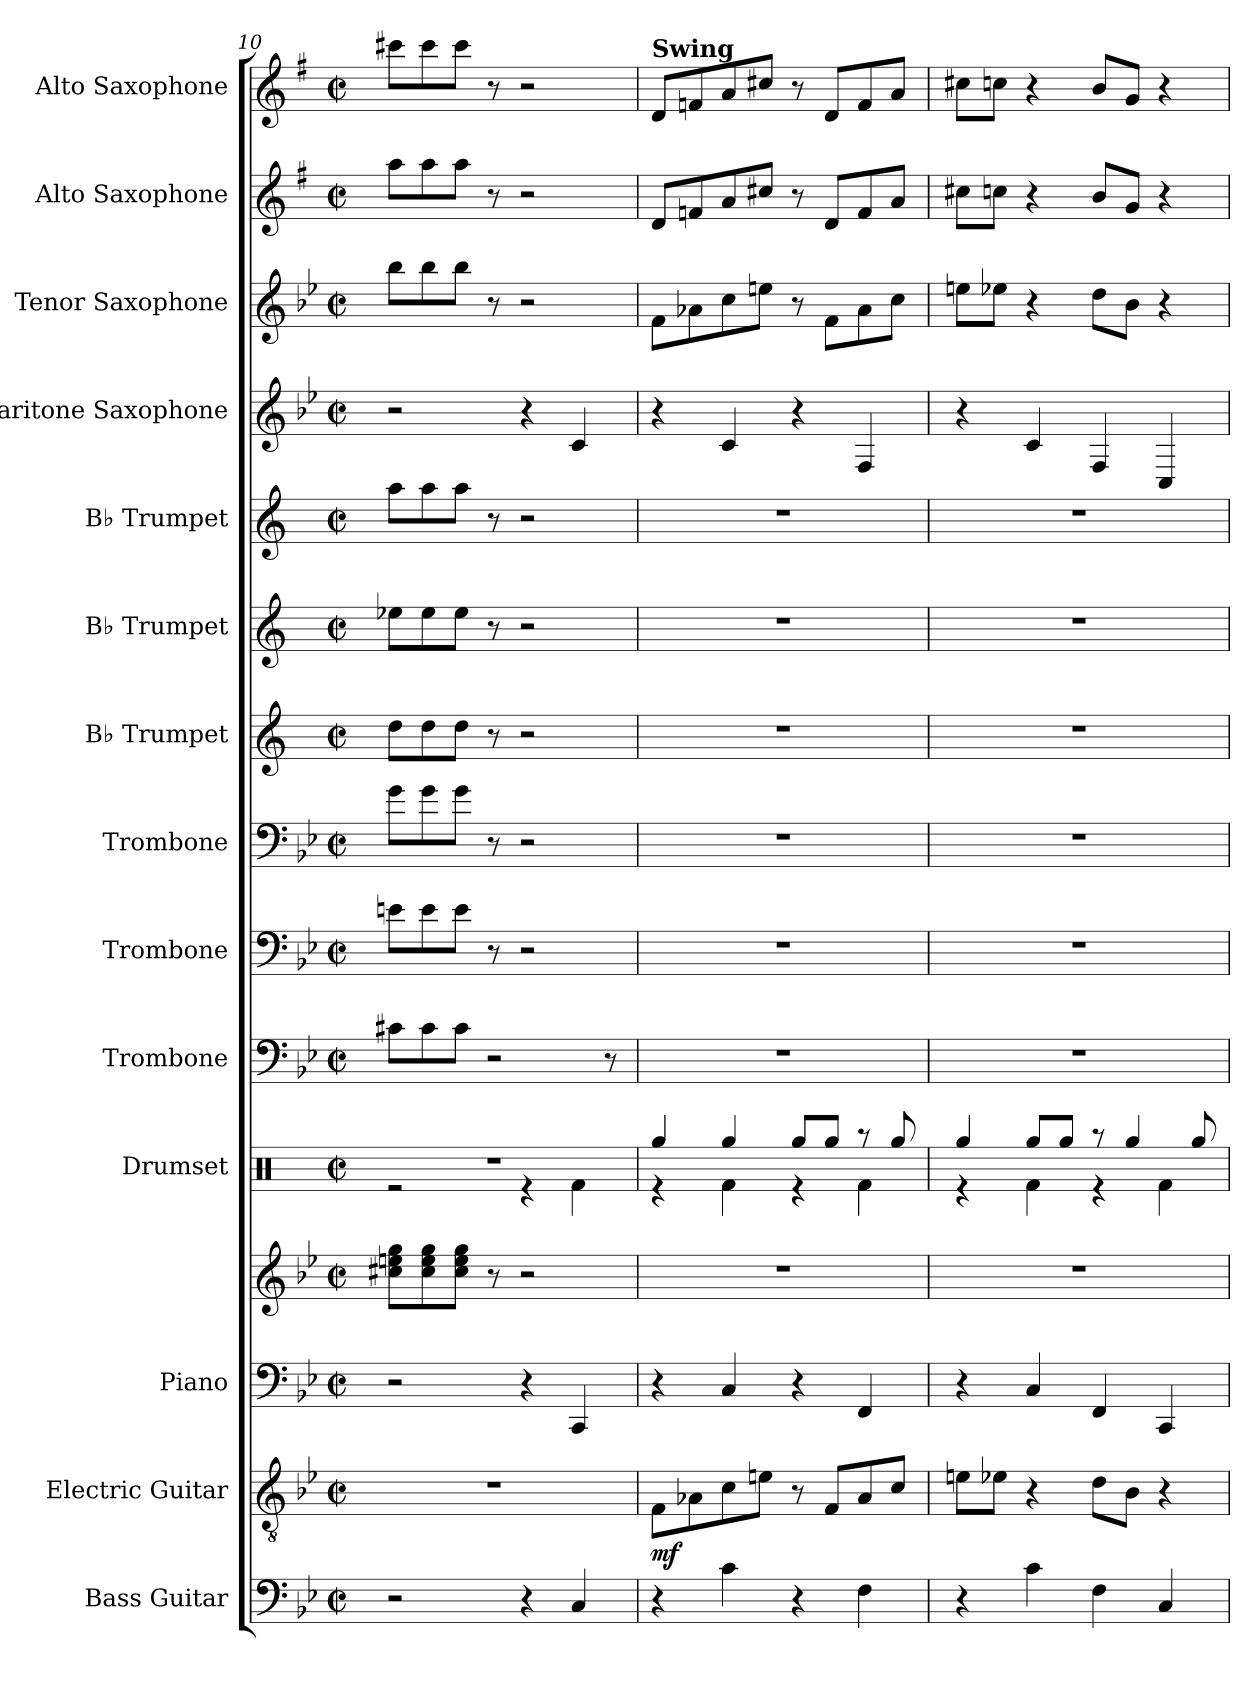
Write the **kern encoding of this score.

**kern	**kern	**dynam	**kern	**kern	**kern	**kern	**kern	**kern	**kern	**kern	**kern	**kern	**kern	**kern	**kern
*part14	*part13	*part13	*part12	*part12	*part11	*part10	*part9	*part8	*part7	*part6	*part5	*part4	*part3	*part2	*part1
*staff15	*staff14	*staff14	*staff13	*staff12	*staff11	*staff10	*staff9	*staff8	*staff7	*staff6	*staff5	*staff4	*staff3	*staff2	*staff1
*I"Bass Guitar	*I"Electric Guitar	*	*I"Piano	*	*I"Drumset	*I"Trombone	*I"Trombone	*I"Trombone	*I"B♭ Trumpet	*I"B♭ Trumpet	*I"B♭ Trumpet	*I"Baritone Saxophone	*I"Tenor Saxophone	*I"Alto Saxophone	*I"Alto Saxophone
*I'B. Guit.	*I'El. Guit.	*	*I'Pno.	*	*I'Drs.	*I'Tbn.	*I'Tbn.	*I'Tbn.	*I'B♭ Tpt.	*I'B♭ Tpt.	*I'B♭ Tpt.	*I'Bar. Sax.	*I'T. Sax.	*I'A. Sax.	*I'A. Sax.
*clefF4	*clefGv2	*	*clefF4	*clefG2	*clefX	*clefF4	*clefF4	*clefF4	*clefG2	*clefG2	*clefG2	*clefG2	*clefG2	*clefG2	*clefG2
*ITrd7c12	*	*	*	*	*	*	*	*	*ITrd1c2	*ITrd1c2	*ITrd1c2	*ITrd12c21	*ITrd8c14	*ITrd5c9	*ITrd5c9
*k[b-e-]	*k[b-e-]	*	*k[b-e-]	*k[b-e-]	*k[]	*k[b-e-]	*k[b-e-]	*k[b-e-]	*k[b-e-]	*k[b-e-]	*k[b-e-]	*k[b-e-]	*k[b-e-]	*k[b-e-]	*k[b-e-]
*M2/2	*M2/2	*	*M2/2	*M2/2	*M2/2	*M2/2	*M2/2	*M2/2	*M2/2	*M2/2	*M2/2	*M2/2	*M2/2	*M2/2	*M2/2
*met(c|)	*met(c|)	*	*met(c|)	*met(c|)	*met(c|)	*met(c|)	*met(c|)	*met(c|)	*met(c|)	*met(c|)	*met(c|)	*met(c|)	*met(c|)	*met(c|)	*met(c|)
=10	=10	=10	=10	=10	=10	=10	=10	=10	=10	=10	=10	=10	=10	=10	=10
*	*	*	*	*	*^	*	*	*	*	*	*	*	*	*	*
2r	1r	.	2r	8cc#X\ 8een\ 8gg\L	1r	2r	8c#X\L	8en\L	8g\L	8cc\L	8dd-X\L	8gg\L	2r	8b-\L	8cc\L	8een\L
.	.	.	.	8cc#\ 8ee\ 8gg\	.	.	8c#\	8e\	8g\	8cc\	8dd-\	8gg\	.	8b-\	8cc\	8ee\
.	.	.	.	8cc#\ 8ee\ 8gg\J	.	.	8c#\J	8e\J	8g\J	8cc\J	8dd-\J	8gg\J	.	8b-\J	8cc\J	8ee\J
.	.	.	.	8r	.	.	2r	8r	8r	8r	8r	8r	.	8r	8r	8r
4r	.	.	4r	2r	.	4r	.	2r	2r	2r	2r	2r	4r	2r	2r	2r
4CC/	.	.	4CC/	.	.	4Rf\	.	.	.	.	.	.	4C/	.	.	.
.	.	.	.	.	.	.	8r	.	.	.	.	.	.	.	.	.
=11	=11	=11	=11	=11	=11	=11	=11	=11	=11	=11	=11	=11	=11	=11	=11	=11
!	!	!	!	!	!	!	!	!	!	!	!	!	!	!	!	!LO:TX:a:B:t=Swing
!	!	!LO:DY:b	!	!	!	!	!	!	!	!	!	!	!	!	!	!
4r	8F\L	mf	4r	1r	4Rgg/	4r	1r	1r	1r	1r	1r	1r	4r	8F\L	8F/L	8F/L
.	8A-X\	.	.	.	.	.	.	.	.	.	.	.	.	8A-X\	8A-X/	8A-X/
4C\	8c\	.	4C/	.	4Rgg/	4Rf\	.	.	.	.	.	.	4C/	8c\	8c/	8c/
.	8en\J	.	.	.	.	.	.	.	.	.	.	.	.	8en\J	8en/J	8en/J
4r	8r	.	4r	.	8Rgg/L	4r	.	.	.	.	.	.	4r	8r	8r	8r
.	8F/L	.	.	.	8Rgg/J	.	.	.	.	.	.	.	.	8F\L	8F/L	8F/L
4FF\	8A-/	.	4FF/	.	8r	4Rf\	.	.	.	.	.	.	4FF/	8A-\	8A-/	8A-/
.	8c/J	.	.	.	8Rgg/	.	.	.	.	.	.	.	.	8c\J	8c/J	8c/J
=12	=12	=12	=12	=12	=12	=12	=12	=12	=12	=12	=12	=12	=12	=12	=12	=12
4r	8en\L	.	4r	1r	4Rgg/	4r	1r	1r	1r	1r	1r	1r	4r	8en\L	8en\L	8en\L
.	8e-X\J	.	.	.	.	.	.	.	.	.	.	.	.	8e-X\J	8e-X\J	8e-X\J
4C\	4r	.	4C/	.	8Rgg/L	4Rf\	.	.	.	.	.	.	4C/	4r	4r	4r
.	.	.	.	.	8Rgg/J	.	.	.	.	.	.	.	.	.	.	.
4FF\	8d\L	.	4FF/	.	8r	4r	.	.	.	.	.	.	4FF/	8d\L	8d/L	8d/L
.	8B-\J	.	.	.	4Rgg/	.	.	.	.	.	.	.	.	8B-\J	8B-/J	8B-/J
4CC/	4r	.	4CC/	.	.	4Rf\	.	.	.	.	.	.	4CC/	4r	4r	4r
.	.	.	.	.	8Rgg/	.	.	.	.	.	.	.	.	.	.	.
*	*	*	*	*	*v	*v	*	*	*	*	*	*	*	*	*	*
=	=	=	=	=	=	=	=	=	=	=	=	=	=	=	=
*-	*-	*-	*-	*-	*-	*-	*-	*-	*-	*-	*-	*-	*-	*-	*-
